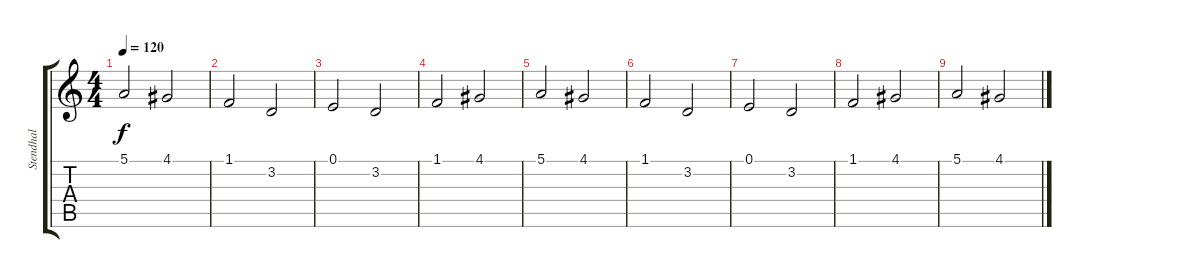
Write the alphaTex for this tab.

\track ("Stendhal" "Stendhal") {instrument choiraahs}
\staff {score tabs}
\tuning (E4 B3 G3 D3 A2 E2) {hide}
\ts (4 4)
\tempo 120
\clef g2
\ks c
5.1.2{dy f} 4.1.2 |
1.1.2 3.2.2 |
0.1.2 3.2.2 |
1.1.2 4.1.2 |
5.1.2 4.1.2 |
1.1.2 3.2.2 |
0.1.2 3.2.2 |
1.1.2 4.1.2 |
5.1.2{volume 10} 4.1.2{volume 6}
